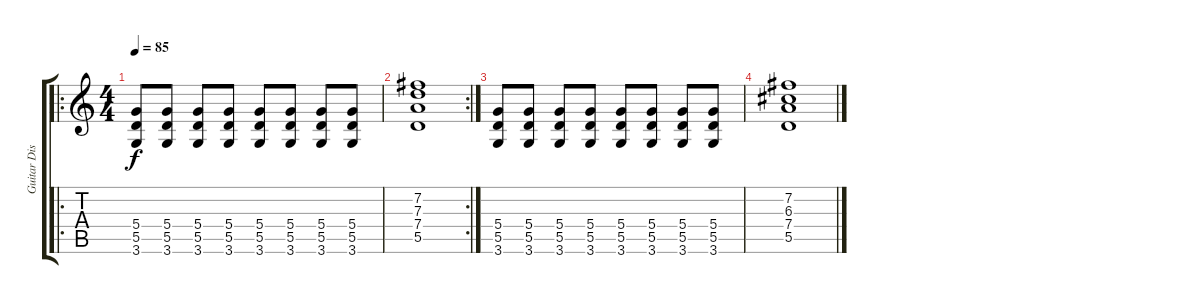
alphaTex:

\track ("Guitar Dist" "Guitar Dis") {instrument distortionguitar}
\staff {score tabs}
\tuning (E4 B3 G3 D3 A2 E2) {hide}
\ro
\ts (4 4)
\tempo 85
\clef g2
\ks c
(5.4 5.5 3.6).8{dy f} (5.4 5.5 3.6).8 (5.4 5.5 3.6).8 (5.4 5.5 3.6).8 (5.4 5.5 3.6).8 (5.4 5.5 3.6).8 (5.4 5.5 3.6).8 (5.4 5.5 3.6).8 |
\rc 2
(7.2 7.3 7.4 5.5).1 |
(5.4 5.5 3.6).8 (5.4 5.5 3.6).8 (5.4 5.5 3.6).8 (5.4 5.5 3.6).8 (5.4 5.5 3.6).8 (5.4 5.5 3.6).8 (5.4 5.5 3.6).8 (5.4 5.5 3.6).8 |
(7.2 6.3 7.4 5.5).1
